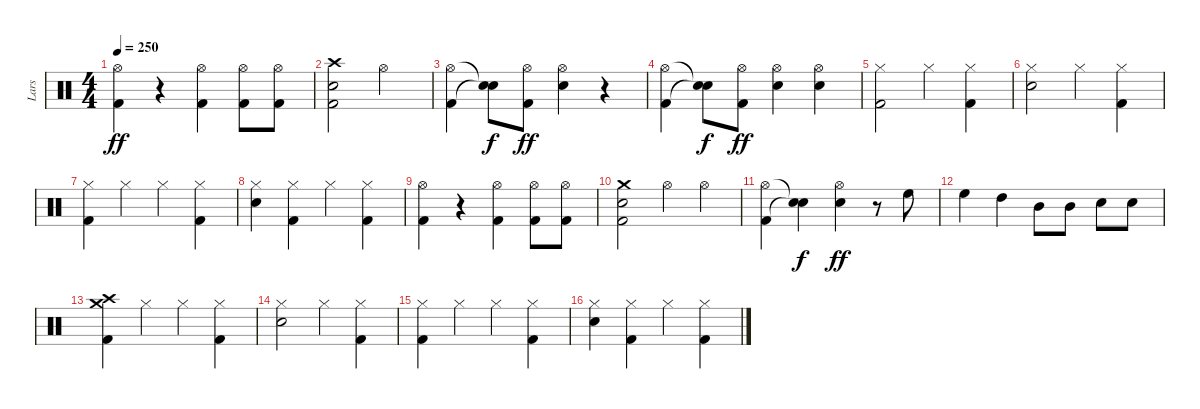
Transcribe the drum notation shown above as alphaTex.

\track ("Lars" "Lars") {instrument percussion}
\staff {score}
\articulation defaults
\ts (4 4)
\tempo 250
\clef neutral
\ks c
("Kick (hit) 2" "Hi-Hat (open)").4{dy ff} r.4 ("Kick (hit) 2" "Hi-Hat (open)").4 ("Kick (hit) 2" "Hi-Hat (open)").8 ("Kick (hit) 2" "Hi-Hat (open)").8 |
("Kick (hit) 2" "Snare (hit) 2" "Crash high (hit)").2 "Hi-Hat (open)".2 |
("Kick (hit) 2" "Hi-Hat (open)").4 ("Snare (hit)"{t} "Snare (hit)"{t}).8{dy f} ("Kick (hit) 2" "Hi-Hat (open)").8{dy ff} ("Snare (hit) 2" "Hi-Hat (open)").4 r.4 |
("Kick (hit) 2" "Hi-Hat (open)").4 ("Snare (hit)"{t} "Snare (hit)"{t}).8{dy f} ("Kick (hit) 2" "Hi-Hat (open)").8{dy ff} ("Snare (hit) 2" "Hi-Hat (open)").4 ("Snare (hit) 2" "Hi-Hat (open)").4 |
("Hi-Hat (closed)" "Kick (hit) 2").2 "Hi-Hat (closed)".4 ("Kick (hit) 2" "Hi-Hat (closed)").4 |
("Snare (hit) 2" "Hi-Hat (closed)").2 "Hi-Hat (closed)".4 ("Kick (hit) 2" "Hi-Hat (closed)").4 |
("Kick (hit) 2" "Hi-Hat (closed)").4 "Hi-Hat (closed)".4 "Hi-Hat (closed)".4 ("Kick (hit) 2" "Hi-Hat (closed)").4 |
("Snare (hit) 2" "Hi-Hat (closed)").4 ("Kick (hit) 2" "Hi-Hat (closed)").4 "Hi-Hat (closed)".4 ("Kick (hit) 2" "Hi-Hat (closed)").4 |
("Kick (hit) 2" "Hi-Hat (open)").4 r.4 ("Kick (hit) 2" "Hi-Hat (open)").4 ("Kick (hit) 2" "Hi-Hat (open)").8 ("Kick (hit) 2" "Hi-Hat (open)").8 |
("Kick (hit) 2" "Snare (hit) 2" "Crash medium (hit)").2 "Hi-Hat (open)".4 "Hi-Hat (open)".4 |
("Kick (hit) 2" "Hi-Hat (open)").4 ("Snare (hit)"{t} "Snare (hit)"{t}).4{dy f} ("Snare (hit) 2" "Hi-Hat (open)").4{dy ff} r.8 "High Floor Tom (hit)".8 |
"High Floor Tom (hit)".4 "High Tom (hit)".4 "Mid Tom (hit)".8 "Mid Tom (hit)".8 "Snare (hit) 2".8 "Snare (hit) 2".8 |
("Crash medium (hit)" "Crash high (hit)" "Kick (hit) 2").4 "Hi-Hat (closed)".4 "Hi-Hat (closed)".4 ("Kick (hit) 2" "Hi-Hat (closed)").4 |
("Snare (hit) 2" "Hi-Hat (closed)").2 "Hi-Hat (closed)".4 ("Kick (hit) 2" "Hi-Hat (closed)").4 |
("Kick (hit) 2" "Hi-Hat (closed)").4 "Hi-Hat (closed)".4 "Hi-Hat (closed)".4 ("Kick (hit) 2" "Hi-Hat (closed)").4 |
("Snare (hit) 2" "Hi-Hat (closed)").4 ("Kick (hit) 2" "Hi-Hat (closed)").4 "Hi-Hat (closed)".4 ("Kick (hit) 2" "Hi-Hat (closed)").4
